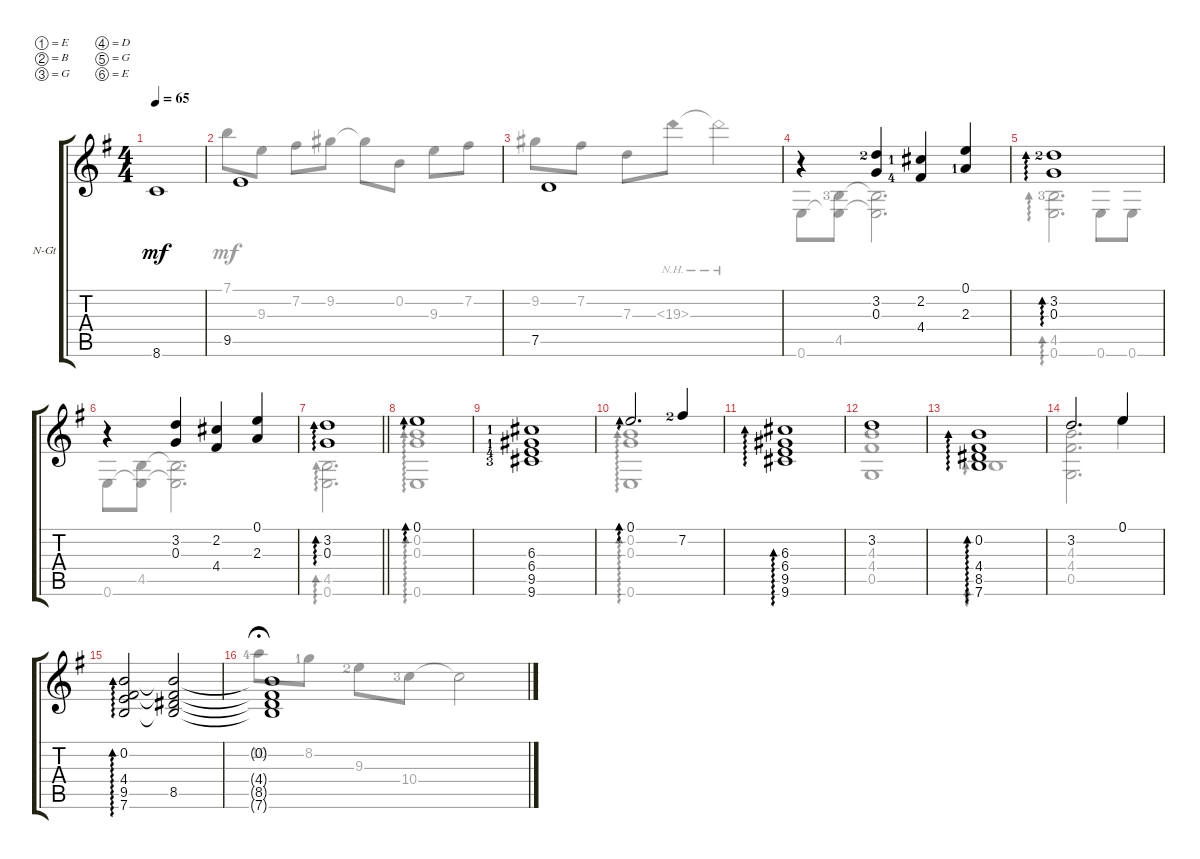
\defaultSystemsLayout 4
\bracketExtendMode groupsimilarinstruments
\firstSystemTrackNameOrientation horizontal
\otherSystemsTrackNameOrientation horizontal
\track ("Nylon Guitar" "N-Gt") {instrument acousticguitarnylon}
\staff {score tabs}
\tuning (E4 B3 G3 D3 G2 E2)
\voice
\ts (4 4)
\tempo 65
\clef g2
\scale
0.230769
\ks eminor
8.6.1{dy mf} |
\scale
0.293537 9.5.1 |
\scale
0.238411 7.5.1 |
\scale
0.243421 r.4 (0.3 3.2{lf 3}).4 (4.4{lf 5} 2.2{lf 2}).4 (2.3{lf 2} 0.1).4 |
\scale
0.224781 (0.3 3.2{lf 3}).1{ad 0} |
r.4 (0.3 3.2).4 (4.4 2.2).4 (2.3 0.1).4 |
\barLineRight lightlight
(0.3 3.2).1{ad 0} |
0.1.1{ad 0} |
(9.6{lf 4} 9.5{lf 5} 6.4{lf 2} 6.3{lf 2}).1 |
\scale
0.255405 0.1.2{d ad 0} 7.2{lf 3}.4 |
\scale
0.111965 (9.6 9.5 6.4 6.3).1{ad 0} |
\scale
0.0963687 3.2.1 |
\scale
0.134078 (7.6 8.5 4.4 0.2).1{ad 0} |
\scale
0.187151 3.2.2{d} 0.1.4 |
\scale
0.129888 (7.6 9.5 4.4 0.2).2{ad 0} (7.6{t} 8.5 4.4{t} 0.2{t}).2 |
\scale
0.0851955 (7.6{t} 8.5{t} 4.4{t} 0.2{t}).1{fermata (medium 0.5)}
\voice
\clef g2
\ottava regular
\simile none
\scale
0.230769
\ks eminor
|
\scale
0.293537 |
\scale
0.238411 |
\scale
0.243421 |
\scale
0.224781 |
|
\barLineRight lightlight
|
|
|
\scale
0.255405 |
\scale
0.111965 |
\scale
0.0963687 |
\scale
0.134078 |
\scale
0.187151 |
\scale
0.129888 |
\scale
0.0851955
\voice
\clef g2
\ottava regular
\simile none
\scale
0.230769
\ks eminor
|
\scale
0.293537 |
\scale
0.238411 |
\scale
0.243421 |
\scale
0.224781 |
|
\barLineRight lightlight
|
|
|
\scale
0.255405 |
\scale
0.111965 |
\scale
0.0963687 |
\scale
0.134078 |
\scale
0.187151 |
\scale
0.129888 |
\scale
0.0851955
\voice
\clef g2
\ottava regular
\simile none
\scale
0.230769
\ks eminor
10.2{lf 5}.8{dy mf} 8.2{lf 2}.8 9.3{lf 3}.8 10.4{lf 4}.8 10.4{t}.2 |
\scale
0.293537 7.1.8 9.3.8 7.2.8 9.2.8 9.2{t}.8 0.2.8 9.3.8 7.2.8 |
\scale
0.238411 9.2.8 7.2.8 7.3.8 19.3{nh}.8 19.3{nh t}.2 |
\scale
0.243421 0.6.8 (0.6{t} 4.5{lf 4}).8 (0.6{t} 4.5{t}).2{d} |
\scale
0.224781 (0.6 4.5{lf 4}).2{d ad 0} 0.6.8 0.6.8 |
0.6.8 (0.6{t} 4.5).8 (0.6{t} 4.5{t}).2{d} |
\barLineRight lightlight
(0.6 4.5).2{d ad 0} |
(0.2 0.3 0.6).1{ad 0} |
|
\scale
0.255405 (0.6 0.3 0.2).1{ad 0} |
\scale
0.111965 |
\scale
0.0963687 (0.5 4.4 4.3).1 |
\scale
0.134078 7.6.1{ad 0} |
\scale
0.187151 (4.3 4.4 0.5).2{d} 0.1.4 |
\scale
0.129888 |
\scale
0.0851955
